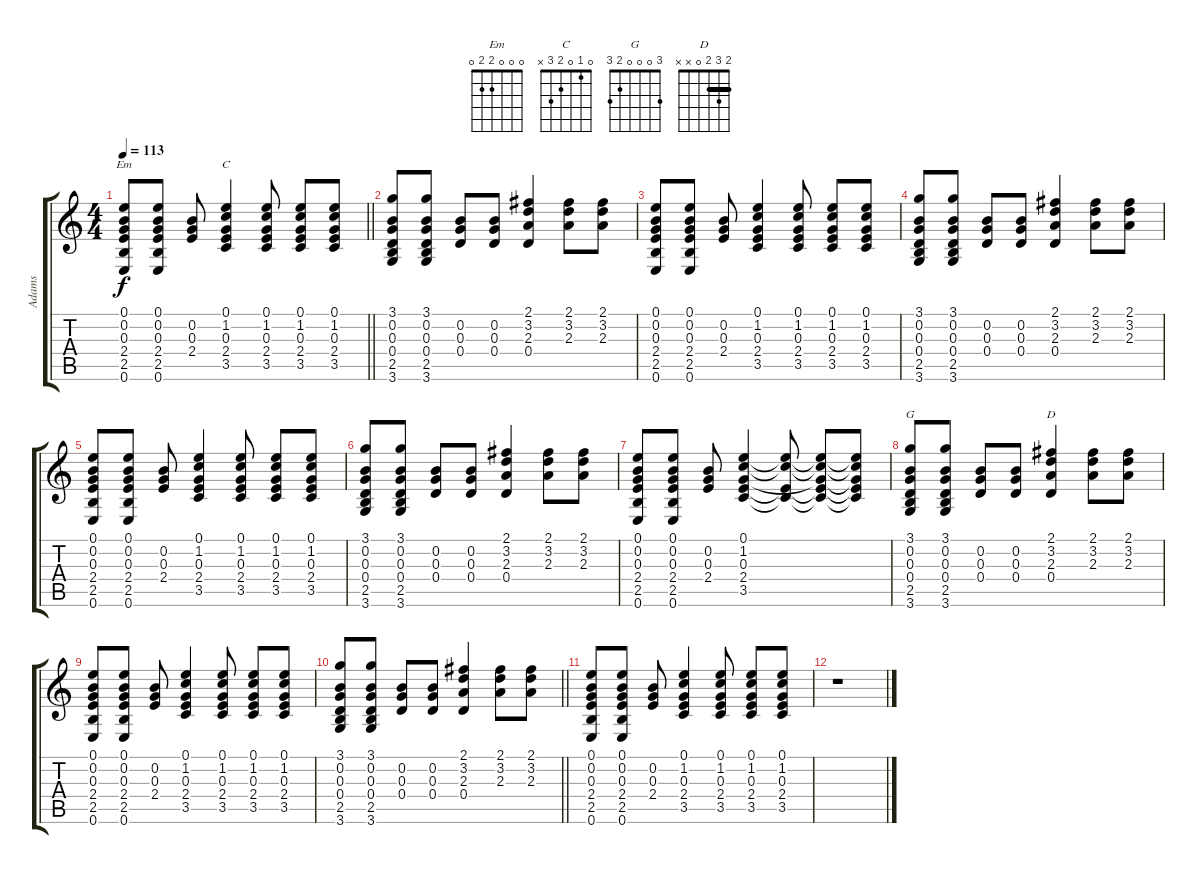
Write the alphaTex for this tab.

\track ("Adams" "Adams") {instrument overdrivenguitar}
\staff {score tabs}
\tuning (E4 B3 G3 D3 A2 E2) {hide}
\chord ("Em" 0 0 0 2 2 0)
\chord ("C" 0 1 0 2 3 x)
\chord ("G" 3 0 0 0 2 3)
\chord ("D" 2 3 2 0 x x) {barre 2}
\ts (4 4)
\tempo 113
\clef g2
\barLineRight lightlight
\ks c
(0.1 0.2 0.3 2.4 2.5 0.6).8{ch "Em" dy f} (0.1 0.2 0.3 2.4 2.5 0.6).8 (0.2 0.3 2.4).8 (0.1 1.2 0.3 2.4 3.5).4{ch "C"} (0.1 1.2 0.3 2.4 3.5).8 (0.1 1.2 0.3 2.4 3.5).8 (0.1 1.2 0.3 2.4 3.5).8 |
(3.1 0.2 0.3 0.4 2.5 3.6).8 (3.1 0.2 0.3 0.4 2.5 3.6).8 (0.2 0.3 0.4).8 (0.2 0.3 0.4).8 (2.1 3.2 2.3 0.4).4 (2.1 3.2 2.3).8 (2.1 3.2 2.3).8 |
(0.1 0.2 0.3 2.4 2.5 0.6).8 (0.1 0.2 0.3 2.4 2.5 0.6).8 (0.2 0.3 2.4).8 (0.1 1.2 0.3 2.4 3.5).4 (0.1 1.2 0.3 2.4 3.5).8 (0.1 1.2 0.3 2.4 3.5).8 (0.1 1.2 0.3 2.4 3.5).8 |
(3.1 0.2 0.3 0.4 2.5 3.6).8 (3.1 0.2 0.3 0.4 2.5 3.6).8 (0.2 0.3 0.4).8 (0.2 0.3 0.4).8 (2.1 3.2 2.3 0.4).4 (2.1 3.2 2.3).8 (2.1 3.2 2.3).8 |
(0.1 0.2 0.3 2.4 2.5 0.6).8 (0.1 0.2 0.3 2.4 2.5 0.6).8 (0.2 0.3 2.4).8 (0.1 1.2 0.3 2.4 3.5).4 (0.1 1.2 0.3 2.4 3.5).8 (0.1 1.2 0.3 2.4 3.5).8 (0.1 1.2 0.3 2.4 3.5).8 |
(3.1 0.2 0.3 0.4 2.5 3.6).8 (3.1 0.2 0.3 0.4 2.5 3.6).8 (0.2 0.3 0.4).8 (0.2 0.3 0.4).8 (2.1 3.2 2.3 0.4).4 (2.1 3.2 2.3).8 (2.1 3.2 2.3).8 |
(0.1 0.2 0.3 2.4 2.5 0.6).8 (0.1 0.2 0.3 2.4 2.5 0.6).8 (0.2 0.3 2.4).8 (0.1 1.2 0.3 2.4 3.5).4 (0.1{t} 1.2{t} 2.4{t} 3.5{t}).8 (0.1{t} 1.2{t} 0.3{t} 2.4{t} 3.5{t}).8 (0.1{t} 1.2{t} 0.3{t} 2.4{t} 3.5{t}).8 |
(3.1 0.2 0.3 0.4 2.5 3.6).8{ch "G"} (3.1 0.2 0.3 0.4 2.5 3.6).8 (0.2 0.3 0.4).8 (0.2 0.3 0.4).8 (2.1 3.2 2.3 0.4).4{ch "D"} (2.1 3.2 2.3).8 (2.1 3.2 2.3).8 |
(0.1 0.2 0.3 2.4 2.5 0.6).8 (0.1 0.2 0.3 2.4 2.5 0.6).8 (0.2 0.3 2.4).8 (0.1 1.2 0.3 2.4 3.5).4 (0.1 1.2 0.3 2.4 3.5).8 (0.1 1.2 0.3 2.4 3.5).8 (0.1 1.2 0.3 2.4 3.5).8 |
\barLineRight lightlight
(3.1 0.2 0.3 0.4 2.5 3.6).8 (3.1 0.2 0.3 0.4 2.5 3.6).8 (0.2 0.3 0.4).8 (0.2 0.3 0.4).8 (2.1 3.2 2.3 0.4).4 (2.1 3.2 2.3).8 (2.1 3.2 2.3).8 |
(0.1 0.2 0.3 2.4 2.5 0.6).8 (0.1 0.2 0.3 2.4 2.5 0.6).8 (0.2 0.3 2.4).8 (0.1 1.2 0.3 2.4 3.5).4 (0.1 1.2 0.3 2.4 3.5).8 (0.1 1.2 0.3 2.4 3.5).8 (0.1 1.2 0.3 2.4 3.5).8 |
r.1
